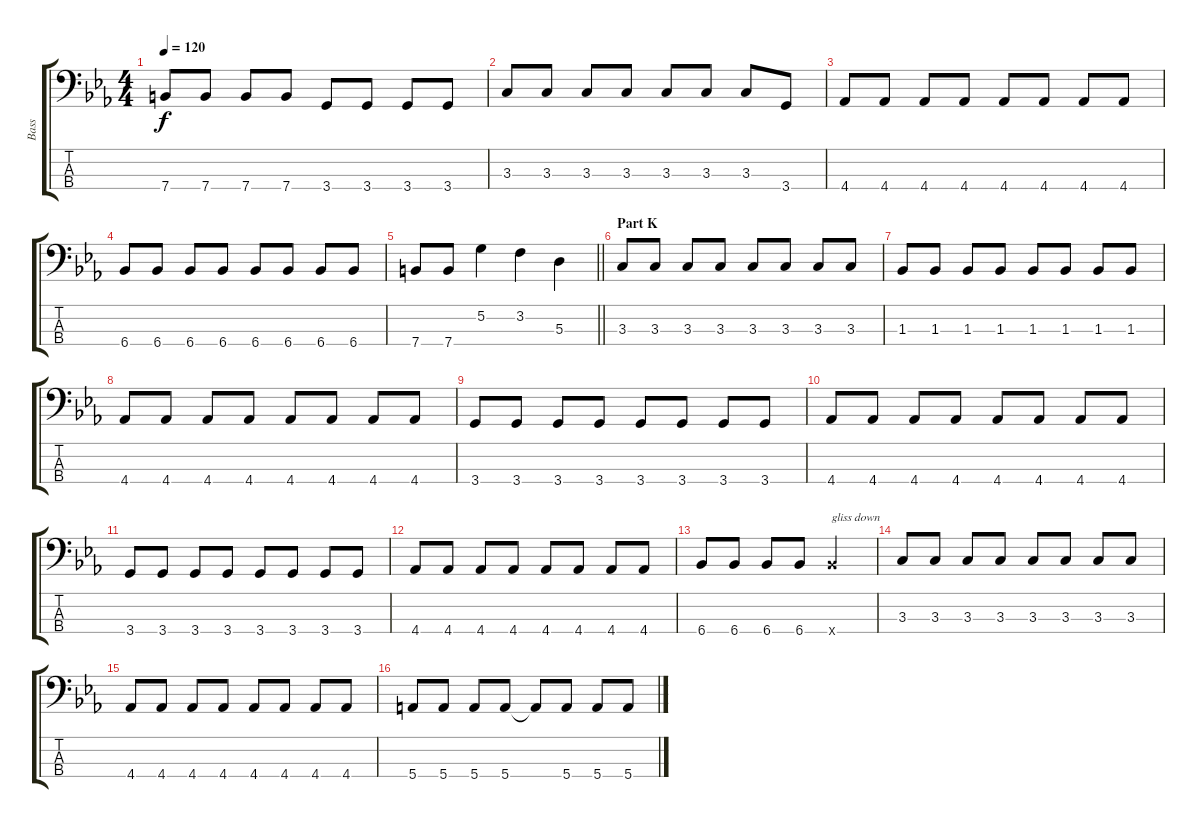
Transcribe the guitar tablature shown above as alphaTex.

\track ("Bass" "Bass") {instrument electricbasspick}
\staff {score tabs}
\tuning (G2 D2 A1 E1) {hide}
\ts (4 4)
\tempo 120
\clef f4
\ks eb
7.4.8{dy f} 7.4.8 7.4.8 7.4.8 3.4.8 3.4.8 3.4.8 3.4.8 |
3.3.8 3.3.8 3.3.8 3.3.8 3.3.8 3.3.8 3.3.8 3.4.8 |
4.4.8 4.4.8 4.4.8 4.4.8 4.4.8 4.4.8 4.4.8 4.4.8 |
6.4.8 6.4.8 6.4.8 6.4.8 6.4.8 6.4.8 6.4.8 6.4.8 |
\barLineRight lightlight
7.4.8 7.4.8 5.2.4 3.2.4 5.3.4 |
\section ("" "Part K")
3.3.8 3.3.8 3.3.8 3.3.8 3.3.8 3.3.8 3.3.8 3.3.8 |
1.3.8 1.3.8 1.3.8 1.3.8 1.3.8 1.3.8 1.3.8 1.3.8 |
4.4.8 4.4.8 4.4.8 4.4.8 4.4.8 4.4.8 4.4.8 4.4.8 |
3.4.8 3.4.8 3.4.8 3.4.8 3.4.8 3.4.8 3.4.8 3.4.8 |
4.4.8 4.4.8 4.4.8 4.4.8 4.4.8 4.4.8 4.4.8 4.4.8 |
3.4.8 3.4.8 3.4.8 3.4.8 3.4.8 3.4.8 3.4.8 3.4.8 |
4.4.8 4.4.8 4.4.8 4.4.8 4.4.8 4.4.8 4.4.8 4.4.8 |
6.4.8 6.4.8 6.4.8 6.4.8 6.4{x}.2{txt "gliss down"} |
3.3.8 3.3.8 3.3.8 3.3.8 3.3.8 3.3.8 3.3.8 3.3.8 |
4.4.8 4.4.8 4.4.8 4.4.8 4.4.8 4.4.8 4.4.8 4.4.8 |
5.4.8 5.4.8 5.4.8 5.4.8 5.4{t}.8 5.4.8 5.4.8 5.4.8
